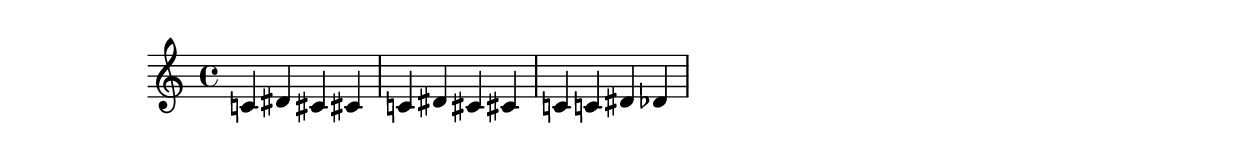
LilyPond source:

%% Do not edit this file; it is auto-generated from input/new
%% This file is in the public domain.
\version "2.11.62"

\header {
  doctitlees = "Alteraciones de estilo dodecafónico para todas las notas, incluidas las naturales"
  texidoces = "
En las obras de principios del s.XX, empezando por Schoenberg, Berg y
Webern (la \"Segunda\" escuela de Viena), cada nota de la escala de
doce tonos se debe tratar con igualdad, sin ninguna jerarquía como los
grados clásicos tonales.  Por tanto, estos compositores imprimen una
alteración accidental para cada nota, incluso en las notas naturales,
para enfatizar su nuevo enfoque de la teoría y el lenguaje musicales.

Este fragmento de código muestra cómo conseguir dichas reglas de
notación.

"

 texidocde = "
 In Werken des fürhen 20. Jahrhundert, angefangen mit Schönberg, Berg
 und Webern (die zweite Wiener Schule), wird jeder Ton der 
 Zwölftonleiter als gleichwertig erachtet, ohne hierarchische
 Ordnung.  Deshalb wird in dieser Musik für jede Note ein Versetzungszeichen
 ausgegeben, auch für unalterierte Tonhöhen, um das neue Verständnis
 der Musiktheorie und Musiksprache zu verdeutlichen.
 
 Dieser Schnipsel zeigt, wie derartige Notationsregeln zu erstellen sind.
 "
 
doctitlede = "Versetzungszeichen für jede Note im Stil der Zwölftonmusik"

  lsrtags = "pitches"
  texidoc = "In early 20th century works, starting with Schoenberg,
Berg and Webern (the \"Second\" Viennese school), every pitch in the
twelve-tone scale has to be regarded as equal, without any hierarchy
such as the classical (tonal) degrees.  Therefore, these composers
print one accidental for each note, even at natural pitches, to
emphasize their new approach to music theory and language.

This snippet shows how to achieve such notation rules. 
"

  doctitle = "Dodecaphonic-style accidentals for each note including naturals"
} % begin verbatim


\score {
  \new Staff {
    #(set-accidental-style 'dodecaphonic)
    c'4 dis' cis' cis'
    c'4 dis' cis' cis'
    c'4 c' dis' des'
  }
  \layout {
    \context {
    \Staff
    \remove "Key_engraver"
    }
  }
}
